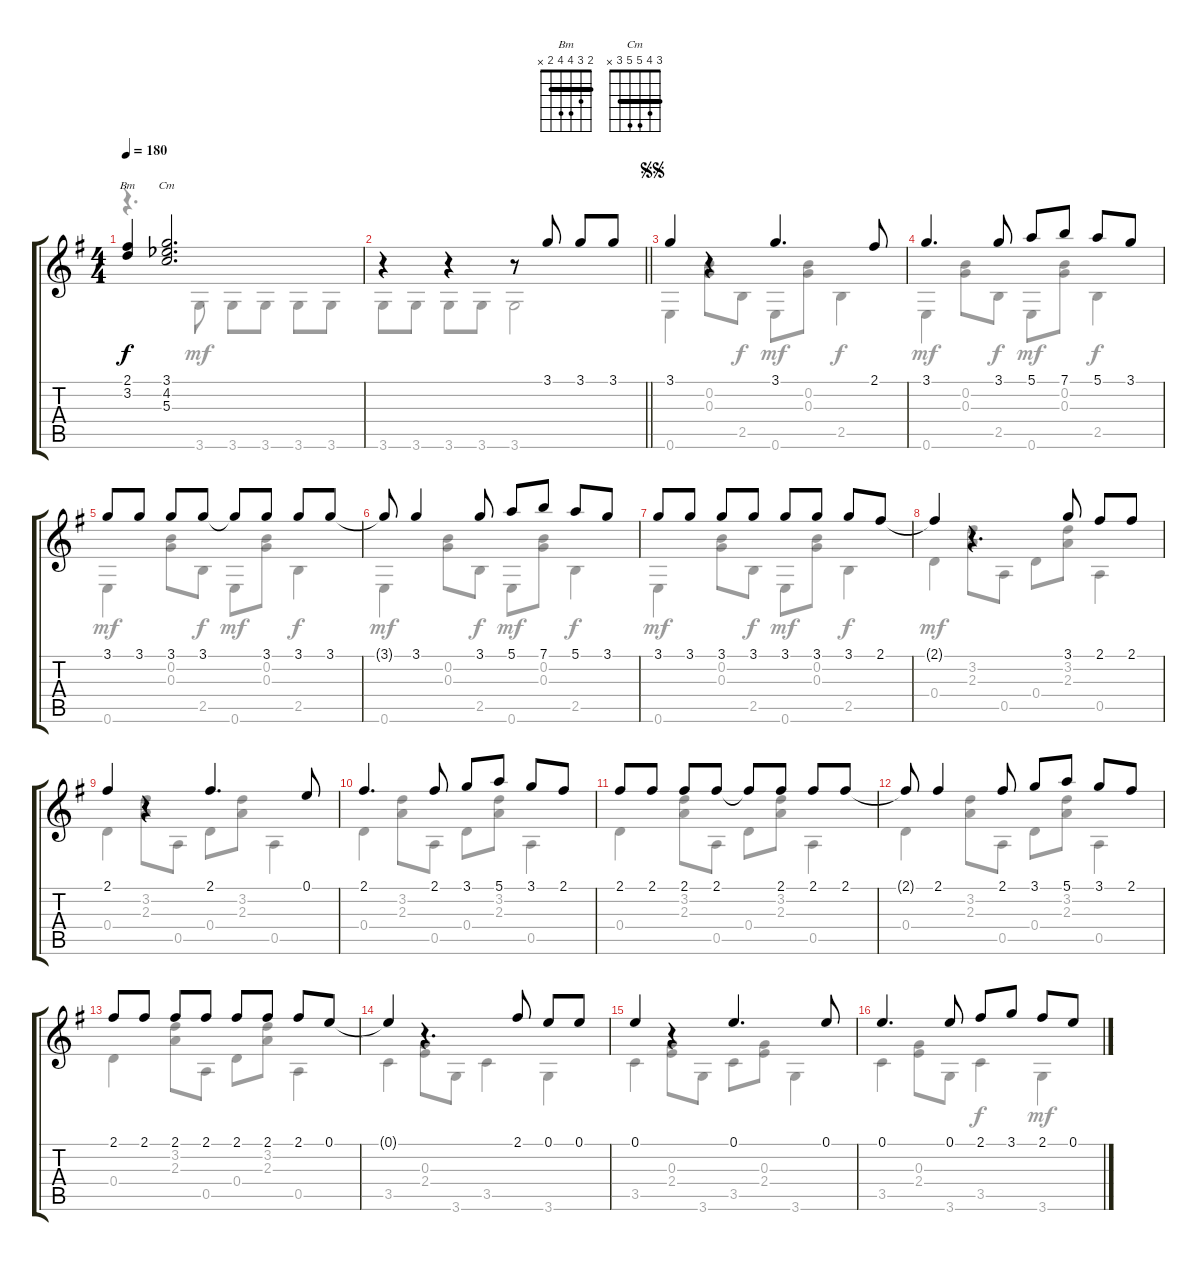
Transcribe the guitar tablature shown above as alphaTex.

\track "" {instrument acousticguitarnylon}
\staff {score tabs}
\tuning (E4 B3 G3 D3 A2 E2) {hide}
\chord ("Bm" 2 3 4 4 2 x) {barre 2}
\chord ("Cm" 3 4 5 5 3 x) {barre 3}
\voice
\ts (4 4)
\tempo 180
\clef g2
\ks eminor
(2.1 3.2).4{ch "Bm" dy f} (3.1 4.2{acc b} 5.3).2{d ch "Cm"} |
\barLineRight lightlight
r.4 r.4 r.8 3.1.8 3.1.8 3.1.8 |
\jump segnosegno
3.1.4 r.4 3.1.4{d} 2.1.8 |
3.1.4{d} 3.1.8 5.1.8 7.1.8 5.1.8 3.1.8 |
3.1.8 3.1.8 3.1.8 3.1.8 3.1{t}.8 3.1.8 3.1.8 3.1.8 |
3.1{t}.8 3.1.4 3.1.8 5.1.8 7.1.8 5.1.8 3.1.8 |
3.1.8 3.1.8 3.1.8 3.1.8 3.1.8 3.1.8 3.1.8 2.1.8 |
2.1{t}.4 r.4{d} 3.1.8 2.1.8 2.1.8 |
2.1.4 r.4 2.1.4{d} 0.1.8 |
2.1.4{d} 2.1.8 3.1.8 5.1.8 3.1.8 2.1.8 |
2.1.8 2.1.8 2.1.8 2.1.8 2.1{t}.8 2.1.8 2.1.8 2.1.8 |
2.1{t}.8 2.1.4 2.1.8 3.1.8 5.1.8 3.1.8 2.1.8 |
2.1.8 2.1.8 2.1.8 2.1.8 2.1.8 2.1.8 2.1.8 0.1.8 |
0.1{t}.4 r.4{d} 2.1.8 0.1.8 0.1.8 |
0.1.4 r.4 0.1.4{d} 0.1.8 |
0.1.4{d} 0.1.8 2.1.8 3.1.8 2.1.8 0.1.8
\voice
\clef g2
\ottava regular
\simile none
\ks eminor
r.4{d dy mf} 3.6.8 3.6.8 3.6.8 3.6.8 3.6.8 |
\barLineRight lightlight
3.6.8 3.6.8 3.6.8 3.6.8 3.6.2 |
0.6.4 (0.2 0.3).8 2.5.8{dy f} 0.6.8{dy mf} (0.2 0.3).8 2.5.4{dy f} |
0.6.4{dy mf} (0.2 0.3).8 2.5.8{dy f} 0.6.8{dy mf} (0.2 0.3).8 2.5.4{dy f} |
0.6.4{dy mf} (0.2 0.3).8 2.5.8{dy f} 0.6.8{dy mf} (0.2 0.3).8 2.5.4{dy f} |
0.6.4{dy mf} (0.2 0.3).8 2.5.8{dy f} 0.6.8{dy mf} (0.2 0.3).8 2.5.4{dy f} |
0.6.4{dy mf} (0.2 0.3).8 2.5.8{dy f} 0.6.8{dy mf} (0.2 0.3).8 2.5.4{dy f} |
0.4.4{dy mf} (3.2 2.3).8 0.5.8 0.4.8 (3.2 2.3).8 0.5.4 |
0.4.4 (3.2 2.3).8 0.5.8 0.4.8 (3.2 2.3).8 0.5.4 |
0.4.4 (3.2 2.3).8 0.5.8 0.4.8 (3.2 2.3).8 0.5.4 |
0.4.4 (3.2 2.3).8 0.5.8 0.4.8 (3.2 2.3).8 0.5.4 |
0.4.4 (3.2 2.3).8 0.5.8 0.4.8 (3.2 2.3).8 0.5.4 |
0.4.4 (3.2 2.3).8 0.5.8 0.4.8 (3.2 2.3).8 0.5.4 |
3.5.4 (0.3 2.4).8 3.6.8 3.5.4 3.6.4 |
3.5.4 (0.3 2.4).8 3.6.8 3.5.8 (0.3 2.4).8 3.6.4 |
3.5.4 (0.3 2.4).8 3.6.8 3.5.4{dy f} 3.6.4{dy mf}
